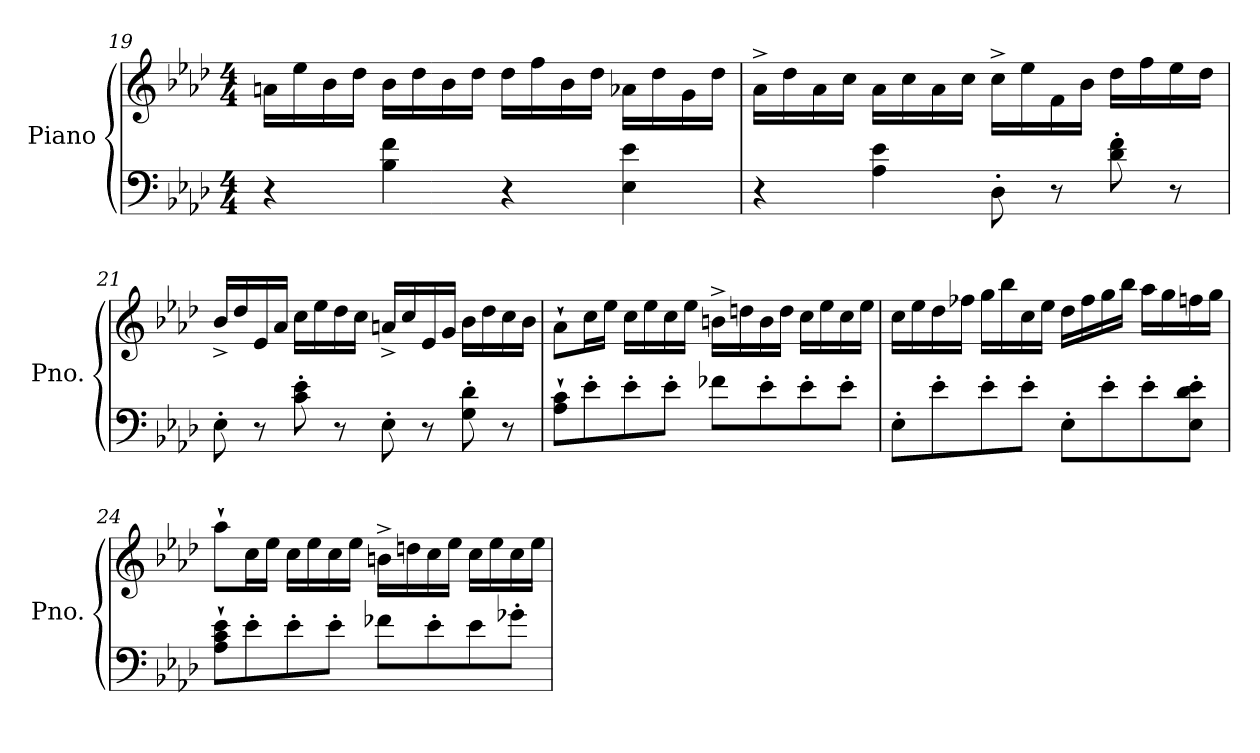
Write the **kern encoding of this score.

**kern	**kern
*part1	*part1
*staff2	*staff1
*I"Piano	*
*I'Pno.	*
*clefF4	*clefG2
*k[b-e-a-d-]	*k[b-e-a-d-]
*M4/4	*M4/4
=19	=19
4r	16an\LL
.	16ee-\
.	16b-\
.	16dd-\JJ
4B-\ 4f\	16b-\LL
.	16dd-\
.	16b-\
.	16dd-\JJ
4r	16dd-\LL
.	16ff\
.	16b-\
.	16dd-\JJ
4E-\ 4e-\	16a-X\LL
.	16dd-\
.	16g\
.	16dd-\JJ
!!LO:PB:g=z
=20	=20
4r	16a-^\LL
.	16dd-\
.	16a-\
.	16cc\JJ
4A-\ 4e-\	16a-\LL
.	16cc\
.	16a-\
.	16cc\JJ
8D-'\	16cc^\LL
.	16ee-\
8r	16f\
.	16b-\JJ
8d-\' 8f\'	16dd-\LL
.	16ff\
8r	16ee-\
.	16dd-\JJ
=21	=21
8E-'\	16b-^/LL
.	16dd-/
8r	16e-/
.	16a-/JJ
8c\' 8e-\'	16cc\LL
.	16ee-\
8r	16dd-\
.	16cc\JJ
8E-'\	16an^/LL
.	16cc/
8r	16e-/
.	16g/JJ
8G\' 8d-\'	16b-\LL
.	16dd-\
8r	16cc\
.	16b-\JJ
=22	=22
8A-\` 8c\`L	8a-`\L
8e-'\	16cc\L
.	16ee-\JJ
8e-'\	16cc\LL
.	16ee-\
8e-'\J	16cc\
.	16ee-\JJ
8f-X\L	16bn^\LL
.	16ddn\
8e-'\	16b\
.	16dd\JJ
8e-'\	16cc\LL
.	16ee-\
8e-'\J	16cc\
.	16ee-\JJ
!!LO:LB:g=z
=23	=23
8E-'\L	16cc\LL
.	16ee-\
8e-'\	16dd-\
.	16ff-X\JJ
8e-'\	16gg\LL
.	16bb-\
8e-'\J	16cc\
.	16ee-\JJ
8E-'\L	16dd-\LL
.	16ff-\
8e-'\	16gg\
.	16bb-\JJ
8e-'\	16aa-\LL
.	16gg\
8E-\' 8d-\' 8e-\'J	16ffn\
.	16gg\JJ
=24	=24
8A-\` 8c\` 8e-\`L	8aa-`\L
8e-'\	16cc\L
.	16ee-\JJ
8e-'\	16cc\LL
.	16ee-\
8e-'\J	16cc\
.	16ee-\JJ
8f-X\L	16bn^\LL
.	16ddn\
8e-'\	16cc\
.	16ee-\JJ
8e-\	16cc\LL
.	16ee-\
8g-X'\J	16cc\
.	16ee-\JJ
=	=
*-	*-
